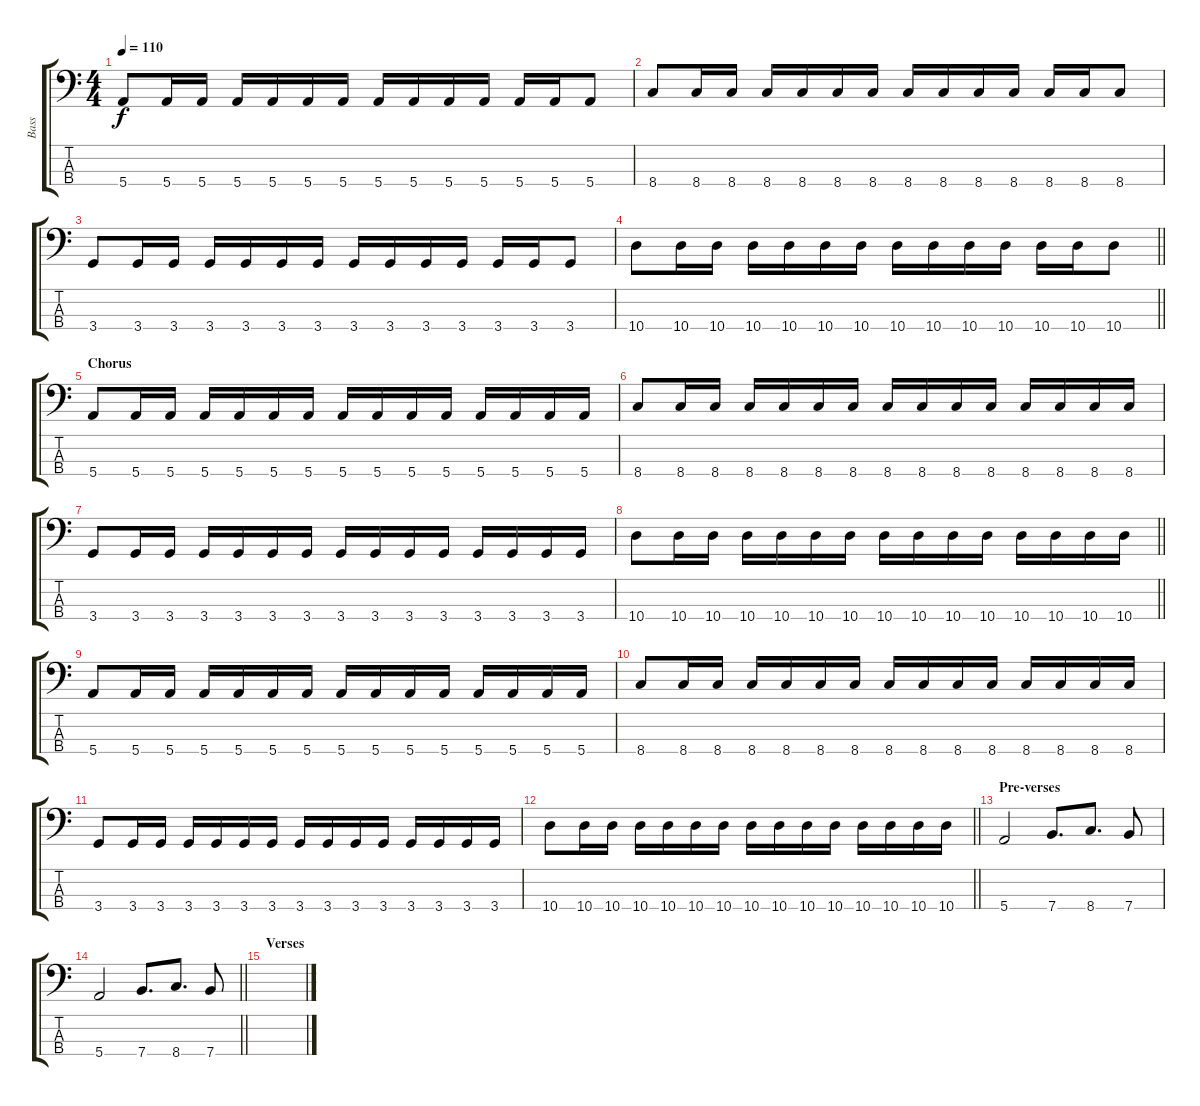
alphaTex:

\track ("Bass" "Bass") {instrument electricbassfinger}
\staff {score tabs}
\tuning (G2 D2 A1 E1) {hide}
\ts (4 4)
\tempo 110
\clef f4
\ks c
5.4.8{dy f} 5.4.16 5.4.16 5.4.16 5.4.16 5.4.16 5.4.16 5.4.16 5.4.16 5.4.16 5.4.16 5.4.16 5.4.16 5.4.8 |
8.4.8 8.4.16 8.4.16 8.4.16 8.4.16 8.4.16 8.4.16 8.4.16 8.4.16 8.4.16 8.4.16 8.4.16 8.4.16 8.4.8 |
3.4.8 3.4.16 3.4.16 3.4.16 3.4.16 3.4.16 3.4.16 3.4.16 3.4.16 3.4.16 3.4.16 3.4.16 3.4.16 3.4.8 |
\barLineRight lightlight
10.4.8 10.4.16 10.4.16 10.4.16 10.4.16 10.4.16 10.4.16 10.4.16 10.4.16 10.4.16 10.4.16 10.4.16 10.4.16 10.4.8 |
\section ("" "Chorus")
5.4.8 5.4.16 5.4.16 5.4.16 5.4.16 5.4.16 5.4.16 5.4.16 5.4.16 5.4.16 5.4.16 5.4.16 5.4.16 5.4.16 5.4.16 |
8.4.8 8.4.16 8.4.16 8.4.16 8.4.16 8.4.16 8.4.16 8.4.16 8.4.16 8.4.16 8.4.16 8.4.16 8.4.16 8.4.16 8.4.16 |
3.4.8 3.4.16 3.4.16 3.4.16 3.4.16 3.4.16 3.4.16 3.4.16 3.4.16 3.4.16 3.4.16 3.4.16 3.4.16 3.4.16 3.4.16 |
\barLineRight lightlight
10.4.8 10.4.16 10.4.16 10.4.16 10.4.16 10.4.16 10.4.16 10.4.16 10.4.16 10.4.16 10.4.16 10.4.16 10.4.16 10.4.16 10.4.16 |
5.4.8 5.4.16 5.4.16 5.4.16 5.4.16 5.4.16 5.4.16 5.4.16 5.4.16 5.4.16 5.4.16 5.4.16 5.4.16 5.4.16 5.4.16 |
8.4.8 8.4.16 8.4.16 8.4.16 8.4.16 8.4.16 8.4.16 8.4.16 8.4.16 8.4.16 8.4.16 8.4.16 8.4.16 8.4.16 8.4.16 |
3.4.8 3.4.16 3.4.16 3.4.16 3.4.16 3.4.16 3.4.16 3.4.16 3.4.16 3.4.16 3.4.16 3.4.16 3.4.16 3.4.16 3.4.16 |
\barLineRight lightlight
10.4.8 10.4.16 10.4.16 10.4.16 10.4.16 10.4.16 10.4.16 10.4.16 10.4.16 10.4.16 10.4.16 10.4.16 10.4.16 10.4.16 10.4.16 |
\section ("" "Pre-verses")
5.4.2 7.4.8{d} 8.4.8{d} 7.4.8 |
\barLineRight lightlight
5.4.2 7.4.8{d} 8.4.8{d} 7.4.8 |
\section ("" "Verses")
